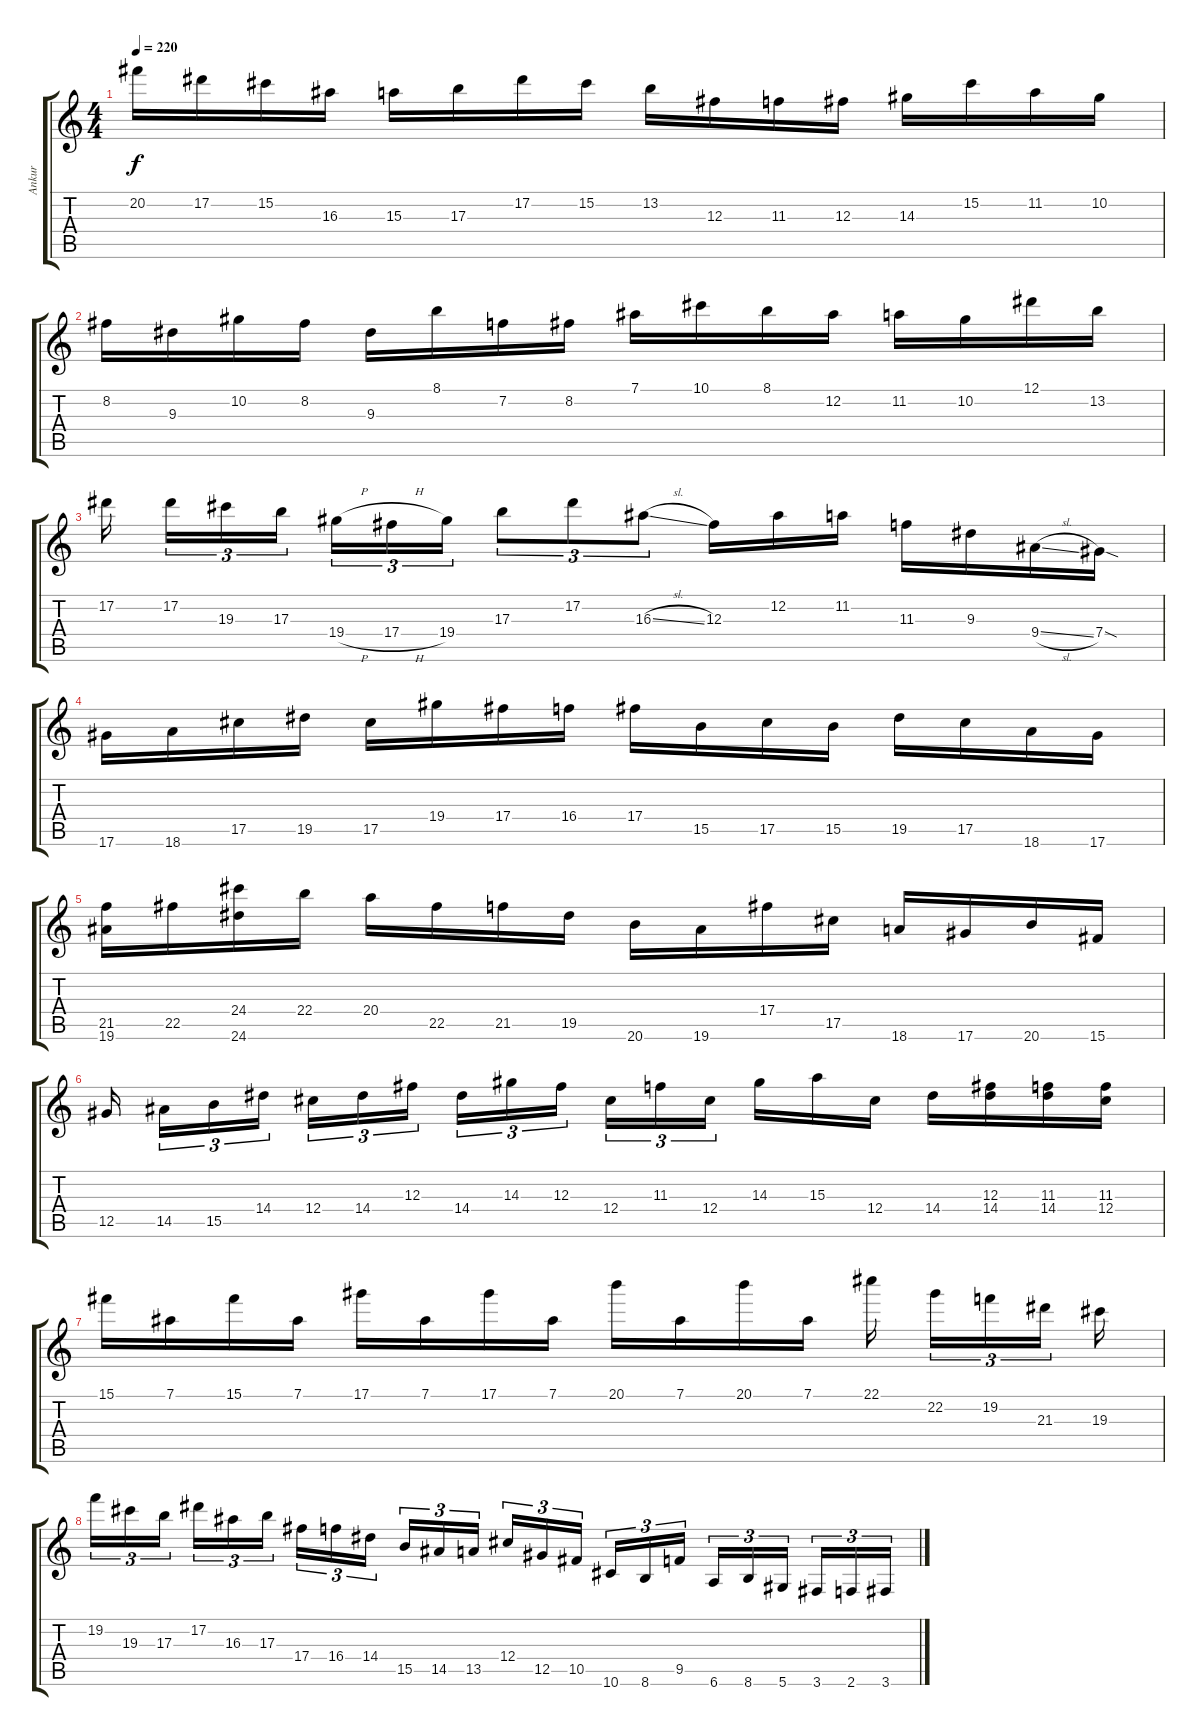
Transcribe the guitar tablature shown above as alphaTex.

\track ("Ankur" "Ankur") {instrument overdrivenguitar}
\staff {score tabs}
\tuning (Eb4 Bb3 Gb3 Db3 Ab2 Eb2) {hide}
\ts (4 4)
\tempo 220
\clef g2
\ks c
20.2.16{dy f} 17.2.16 15.2.16 16.3.16 15.3.16 17.3.16 17.2.16 15.2.16 13.2.16 12.3.16 11.3.16 12.3.16 14.3.16 15.2.16 11.2.16 10.2.16 |
8.2.16 9.3.16 10.2.16 8.2.16 9.3.16 8.1.16 7.2.16 8.2.16 7.1.16 10.1.16 8.1.16 12.2.16 11.2.16 10.2.16 12.1.16 13.2.16 |
17.2.16{beam splitsecondary} 17.2.16{tu (3 2)} 19.3.16{tu (3 2)} 17.3.16{tu (3 2) beam splitsecondary} 19.4{h}.16{tu (3 2)} 17.4{h}.16{tu (3 2)} 19.4.16{tu (3 2)} 17.3.8{tu (3 2)} 17.2.8{tu (3 2)} 16.3{sl}.8{tu (3 2)} 12.3.16 12.2.16 11.2.16 11.3.16 9.3.16 9.4{sl}.16 7.4{sod}.16 |
17.6.16 18.6.16 17.5.16 19.5.16 17.5.16 19.4.16 17.4.16 16.4.16 17.4.16 15.5.16 17.5.16 15.5.16 19.5.16 17.5.16 18.6.16 17.6.16 |
(21.5 19.6).16 22.5.16 (24.4 24.6).16 22.4.16 20.4.16 22.5.16 21.5.16 19.5.16 20.6.16 19.6.16 17.4.16 17.5.16 18.6.16 17.6.16 20.6.16 15.6.16 |
12.5.16{beam splitsecondary} 14.5.16{tu (3 2)} 15.5.16{tu (3 2)} 14.4.16{tu (3 2) beam splitsecondary} 12.4.16{tu (3 2)} 14.4.16{tu (3 2)} 12.3.16{tu (3 2) beam splitsecondary} 14.4.16{tu (3 2)} 14.3.16{tu (3 2)} 12.3.16{tu (3 2) beam splitsecondary} 12.4.16{tu (3 2)} 11.3.16{tu (3 2)} 12.4.16{tu (3 2) beam splitsecondary} 14.3.16 15.3.16 12.4.16 14.4.16 (12.3 14.4).16 (11.3 14.4).16 (11.3 12.4).16 |
15.1.16 7.1.16 15.1.16 7.1.16 17.1.16 7.1.16 17.1.16 7.1.16 20.1.16 7.1.16 20.1.16 7.1.16 22.1.16{beam splitsecondary} 22.2.16{tu (3 2)} 19.2.16{tu (3 2)} 21.3.16{tu (3 2) beam splitsecondary} 19.3.16 |
19.2.16{tu (3 2)} 19.3.16{tu (3 2)} 17.3.16{tu (3 2) beam splitsecondary} 17.2.16{tu (3 2)} 16.3.16{tu (3 2)} 17.3.16{tu (3 2)} 17.4.16{tu (3 2)} 16.4.16{tu (3 2)} 14.4.16{tu (3 2) beam splitsecondary} 15.5.16{tu (3 2)} 14.5.16{tu (3 2)} 13.5.16{tu (3 2)} 12.4.16{tu (3 2)} 12.5.16{tu (3 2)} 10.5.16{tu (3 2) beam splitsecondary} 10.6.16{tu (3 2)} 8.6.16{tu (3 2)} 9.5.16{tu (3 2)} 6.6.16{tu (3 2)} 8.6.16{tu (3 2)} 5.6.16{tu (3 2) beam splitsecondary} 3.6.16{tu (3 2)} 2.6.16{tu (3 2)} 3.6.16{tu (3 2)}
